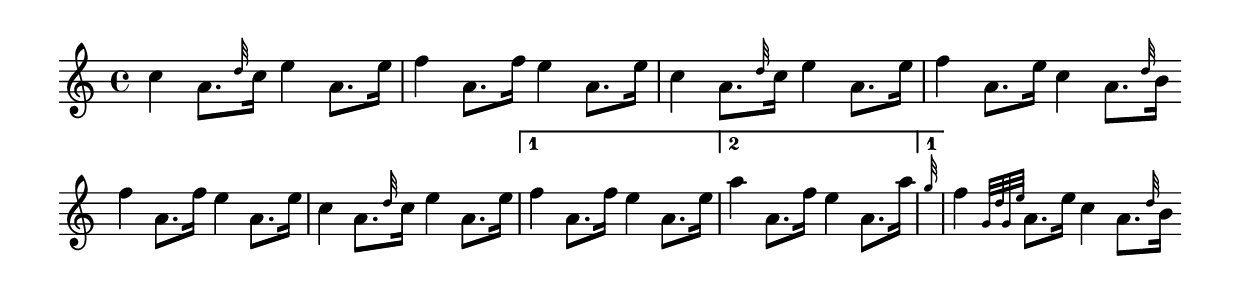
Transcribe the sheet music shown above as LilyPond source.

\include "bagpipe.ly"
melody = {
		\set Staff.midiInstrument = #"bagpipe"
		\hideKeySignature
		\cadenzaOn
		\once \override Score.BreakAlignment #'break-align-orders =
			#(make-vector 3 '(instrument-name
									left-edge
									ambitus
									span-bar
									breathing-sign
									clef
									key-signature
									time-signature
									staff-bar
									custos
									span-bar))
		\time 4/4
		\bar "|:" c4 a8. [ \grd c16 ] e4 a8. [ e16 ] \bar "|"
 f4 a8. [ f16 ] e4 a8. [ e16 ] \bar "|"
 c4 a8. [ \grd c16 ] e4 a8. [ e16 ] \bar "|"
 f4 a8. [ e16 ] c4 a8. [ \grd b16 ] \bar ":|:" \break

 f4 a8. [ f16 ] e4 a8. [ e16 ] \bar "|"
 c4 a8. [ \grd c16 ] e4 a8. [ e16 ] \bar "|"
 \set Score.repeatCommands = #'((volta "1"))  f4 a8. [ f16 ] e4 a8. [ e16 ] \set Score.repeatCommands = #'((volta #f)) \bar "|"
 \bar "|"
 \set Score.repeatCommands = #'((volta "2"))  A4 a8. [ f16 ] e4 a8. [ A16 ] \set Score.repeatCommands = #'((volta #f)) \bar "|"
 \bar "|"
 \set Score.repeatCommands = #'((volta "1"))  \grg \set Score.repeatCommands = #'((volta #f)) \bar "|"
 f4 \taor a8. [ e16 ] c4 a8. [ \grd b16 ] \bar ":|" \break

			}

\score {
	\melody
	\layout {
	indent = 0.0\cm
	\context { \Score \remove "Bar_number_engraver" }
	}
	\header {
	title = "His Father's Lament for Donald MacKenzie"
	meter = "John Ban MacKenzie, 1863"
	arranger = "VIII. TAORLUATH DOUBLING"
	}
	
}

